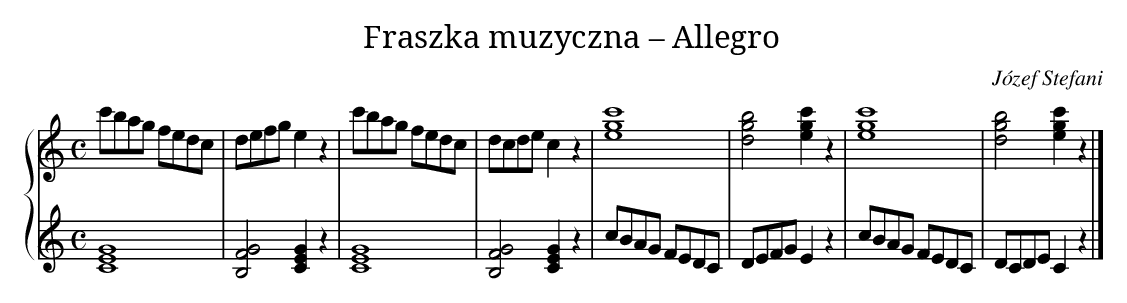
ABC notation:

X:1
T: Fraszka muzyczna – Allegro
C: Józef Stefani
L: 1/8
M: C
%%staves {1 2}
V: 1 clef=treble
V: 2 clef=treble
K: C
[V:1] c'bag fedc |
[V:2] [G8E8C8] |
[V:1] defge2z2 |
[V:2] [G4F4B,4][G2E2C2]z2 |
[V:1] c'bag fedc |
[V:2] [G8E8C8] |
[V:1] dcdec2z2 |
[V:2] [G4F4B,4][G2E2C2]z2 |
[V:1] [c'8g8e8] |
[V:2] cBAG FEDC |
[V:1] [b4g4d4][c'2g2e2]z2 |
[V:2] DEFGE2z2 |
[V:1] [c'8g8e8] |
[V:2] cBAG FEDC |
[V:1] [b4g4d4][c'2g2e2]z2 |]
[V:2] DCDEC2z2 |]
